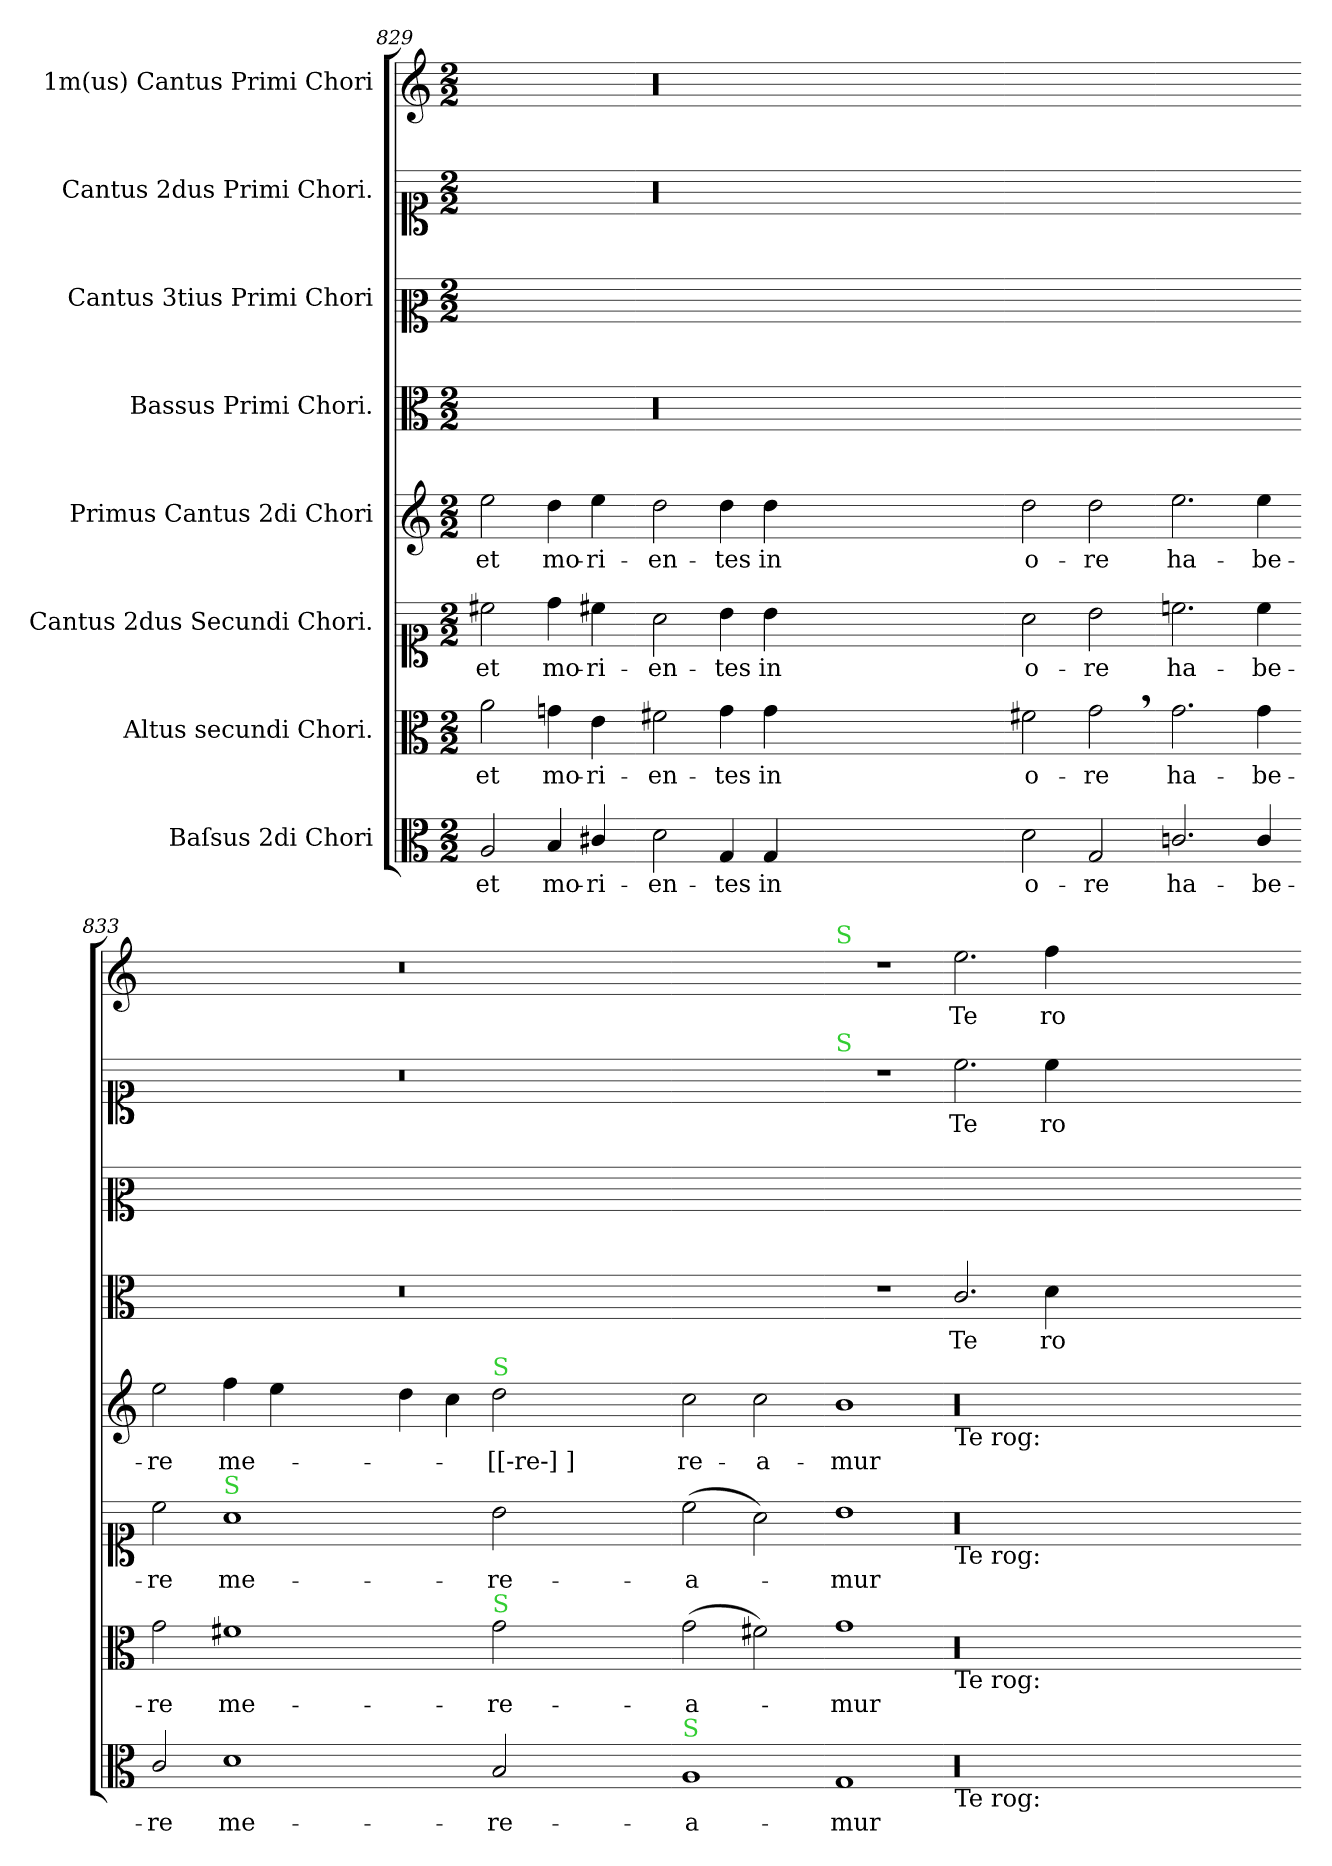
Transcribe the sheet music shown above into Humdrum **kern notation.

**kern	**text	**kern	**text	**kern	**text	**kern	**text	**kern	**text	**kern	**kern	**text	**kern	**text
*part8	*part8	*part7	*part7	*part6	*part6	*part5	*part5	*part4	*part4	*part3	*part2	*part2	*part1	*part1
*staff8	*staff8	*staff7	*staff7	*staff6	*staff6	*staff5	*staff5	*staff4	*staff4	*staff3	*staff2	*staff2	*staff1	*staff1
*I"Baſsus 2di Chori	*	*I"Altus secundi Chori.	*	*I"Cantus 2dus Secundi Chori.	*	*I"Primus Cantus 2di Chori	*	*I"Bassus Primi Chori.	*	*I"Cantus 3tius Primi Chori	*I"Cantus 2dus Primi Chori.	*	*I"1m(us) Cantus Primi Chori	*
*clefC3	*	*clefC3	*	*clefC1	*	*clefG2	*	*clefC3	*	*clefC2	*clefC1	*	*clefG2	*
*k[]	*	*k[]	*	*k[]	*	*k[]	*	*k[]	*	*k[]	*k[]	*	*k[]	*
*M2/2	*	*M2/2	*	*M2/2	*	*M2/2	*	*M2/2	*	*M2/2	*M2/2	*	*M2/2	*
=829	=829	=829	=829	=829	=829	=829	=829	=829	=829	=829	=829	=829	=829	=829
2A/	et	2a\	et	2cc#\	et	2ee\	et	1ryy	.	1ryy	1ryy	.	1ryy	.
4B/	mo-	4gn\	mo-	4dd\	mo-	4dd\	mo-	.	.	.	.	.	.	.
4c#X/	-ri-	4e\	-ri-	4cc#X\	-ri-	4ee\	-ri-	.	.	.	.	.	.	.
=830-	=830-	=830-	=830-	=830-	=830-	=830-	=830-	=830-	=830-	=830-	=830-	=830-	=830-	=830-
2d\	-en-	2f#X\	-en-	2a\	-en-	2dd\	-en-	00r	.	1ryy	00r	.	00r	.
4G/	-tes	4g\	-tes	4b\	-tes	4dd\	-tes	.	.	.	.	.	.	.
4G/	in	4g\	in	4b\	in	4dd\	in	.	.	.	.	.	.	.
0.ryy	.	0.ryy	.	0.ryy	.	0.ryy	.	.	.	0.ryy	.	.	.	.
=831-	=831-	=831-	=831-	=831-	=831-	=831-	=831-	=831-	=831-	=831-	=831-	=831-	=831-	=831-
2d\	o-	2f#X\	o-	2a\	o-	2dd\	o-	1ryy	.	1ryy	1ryy	.	1ryy	.
2G/	-re	2g,\	-re	2b\	-re	2dd\	-re	.	.	.	.	.	.	.
=832-	=832-	=832-	=832-	=832-	=832-	=832-	=832-	=832-	=832-	=832-	=832-	=832-	=832-	=832-
2.cn/	ha-	2.g\	ha-	2.ccn\	ha-	2.ee\	ha-	1ryy	.	1ryy	1ryy	.	1ryy	.
4c/	-be-	4g\	-be-	4cc\	-be-	4ee\	-be-	.	.	.	.	.	.	.
=833-	=833-	=833-	=833-	=833-	=833-	=833-	=833-	=833-	=833-	=833-	=833-	=833-	=833-	=833-
2c/	-re	2g\	-re	2cc\	-re	2ee\	-re	1.ryy	.	1ryy	1.ryy	.	1.ryy	.
!	!	!	!	!LO:TX:a:color=limegreen:t=S	!	!	!	!	!	!	!	!	!	!
1d\	me-	1f#X\	me-	1a\	me-	4ff\	me-	.	.	.	.	.	.	.
.	.	.	.	.	.	4ee\	.	.	.	.	.	.	.	.
.	.	.	.	.	.	2ryy	.	.	.	2ryy	.	.	.	.
=834-	=834-	=834-	=834-	=834-	=834-	=834-	=834-	=834-	=834-	=834-	=834-	=834-	=834-	=834-
2ryy	.	2ryy	.	2ryy	.	4dd\	.	0r	.	1ryy	0r	.	0r	.
.	.	.	.	.	.	4cc\	.	.	.	.	.	.	.	.
!	!	!	!	!	!	!LO:TX:a:color=limegreen:t=S	!	!	!	!	!	!	!	!
!	!	!LO:TX:a:color=limegreen:t=S	!	!	!	!	!	!	!	!	!	!	!	!
2B/	-re-	2g\	-re-	2b\	-re-	2dd\	[[-re-]]	.	.	.	.	.	.	.
1ryy	.	1ryy	.	1ryy	.	1ryy	.	.	.	1ryy	.	.	.	.
=835-	=835-	=835-	=835-	=835-	=835-	=835-	=835-	=835-	=835-	=835-	=835-	=835-	=835-	=835-
!LO:TX:a:color=limegreen:t=S	!	!	!	!	!	!	!	!	!	!	!	!	!	!
1A	-a-	(2g\	-a-	(2cc\	-a-	2cc\	-re-	1ryy	.	1ryy	1ryy	.	1ryy	.
.	.	2f#X\)	.	2a\)	.	2cc\	-a-	.	.	.	.	.	.	.
=836-	=836-	=836-	=836-	=836-	=836-	=836-	=836-	=836-	=836-	=836-	=836-	=836-	=836-	=836-
!	!	!	!	!	!	!	!	!	!	!	!	!	!LO:TX:a:color=limegreen:t=S	!
!	!	!	!	!	!	!	!	!	!	!	!LO:TX:a:color=limegreen:t=S	!	!	!
1G	-mur	1g	-mur	1b	-mur	1b	-mur	1r	.	1ryy	1r	.	1r	.
=837-	=837-	=837-	=837-	=837-	=837-	=837-	=837-	=837-	=837-	=837-	=837-	=837-	=837-	=837-
!	!	!	!	!	!	!LO:TX:b:t=Te rog&colon;	!	!	!	!	!	!	!	!
!	!	!	!	!LO:TX:b:t=Te rog&colon;	!	!	!	!	!	!	!	!	!	!
!	!	!LO:TX:b:t=Te rog&colon;	!	!	!	!	!	!	!	!	!	!	!	!
!LO:TX:b:t=Te rog&colon;	!	!	!	!	!	!	!	!	!	!	!	!	!	!
00r	.	00r	.	00r	.	00r	.	2.c/	Te	1ryy	2.cc\	Te	2.ee\	Te
.	.	.	.	.	.	.	.	4d\	ro-	.	4cc\	ro-	4ff\	ro-
.	.	.	.	.	.	.	.	0.ryy	.	0.ryy	0.ryy	.	0.ryy	.
=-	=-	=-	=-	=-	=-	=-	=-	=-	=-	=-	=-	=-	=-	=-
*-	*-	*-	*-	*-	*-	*-	*-	*-	*-	*-	*-	*-	*-	*-
